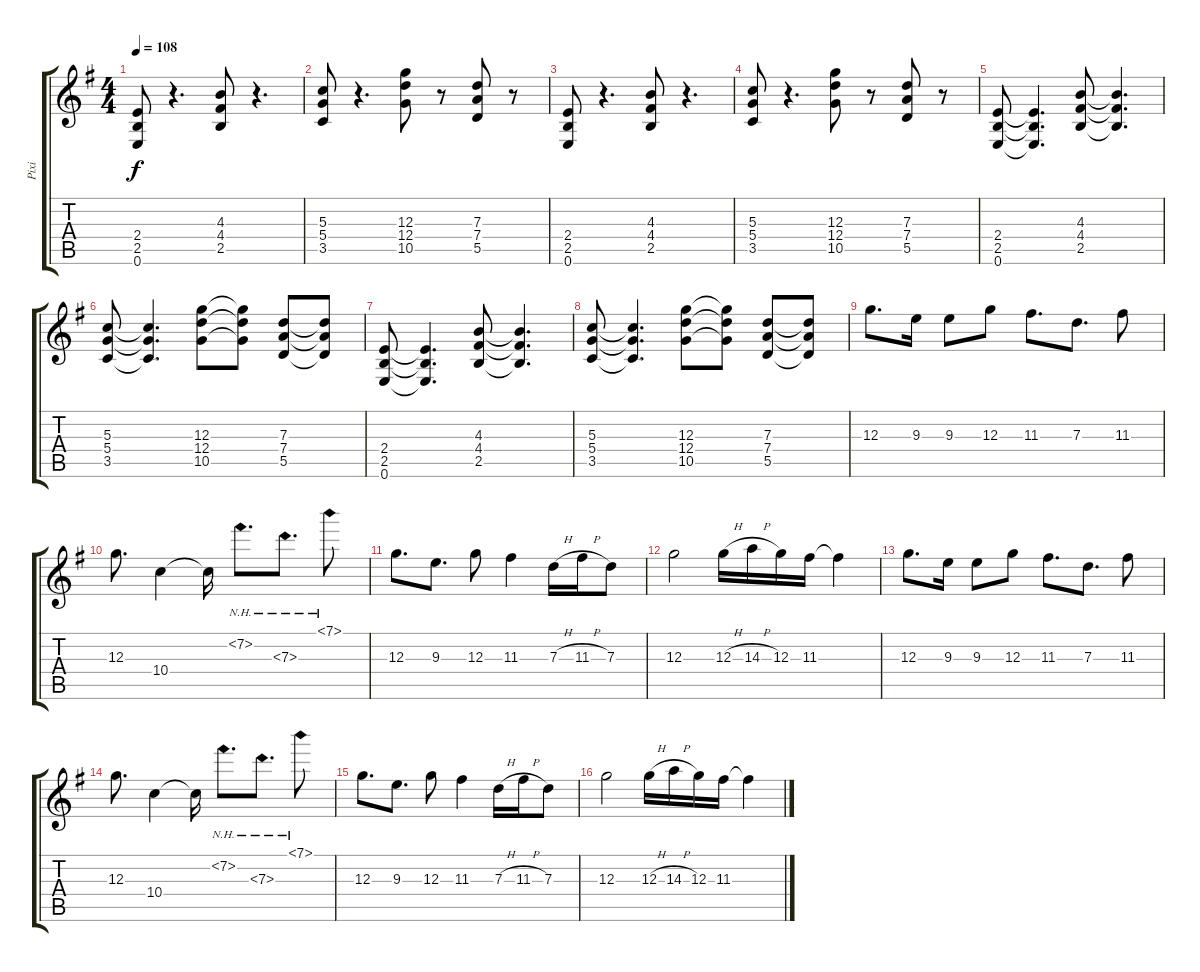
\track ("Pixi" "Pixi") {instrument distortionguitar}
\staff {score tabs}
\tuning (E4 B3 G3 D3 A2 E2) {hide}
\ts (4 4)
\tempo 108
\clef g2
\ks g
(2.4 2.5 0.6).8{dy f} r.4{d} (4.3 4.4 2.5).8 r.4{d} |
(5.3 5.4 3.5).8 r.4{d} (12.3 12.4 10.5).8 r.8 (7.3 7.4 5.5).8 r.8 |
(2.4 2.5 0.6).8 r.4{d} (4.3 4.4 2.5).8 r.4{d} |
(5.3 5.4 3.5).8 r.4{d} (12.3 12.4 10.5).8 r.8 (7.3 7.4 5.5).8 r.8 |
(2.4 2.5 0.6).8 (2.4{t} 2.5{t} 0.6{t}).4{d} (4.3 4.4 2.5).8 (4.3{t} 4.4{t} 2.5{t}).4{d} |
(5.3 5.4 3.5).8 (5.3{t} 5.4{t} 3.5{t}).4{d} (12.3 12.4 10.5).8 (12.3{t} 12.4{t} 10.5{t}).8 (7.3 7.4 5.5).8 (7.3{t} 7.4{t} 5.5{t}).8 |
(2.4 2.5 0.6).8 (2.4{t} 2.5{t} 0.6{t}).4{d} (4.3 4.4 2.5).8 (4.3{t} 4.4{t} 2.5{t}).4{d} |
(5.3 5.4 3.5).8 (5.3{t} 5.4{t} 3.5{t}).4{d} (12.3 12.4 10.5).8 (12.3{t} 12.4{t} 10.5{t}).8 (7.3 7.4 5.5).8 (7.3{t} 7.4{t} 5.5{t}).8 |
12.3.8{d} 9.3.16 9.3.8 12.3.8 11.3.8{d} 7.3.8{d} 11.3.8 |
12.3.8{d} 10.4.4 10.4{t}.16 7.2{nh}.8{d} 7.3{nh}.8{d} 7.1{nh}.8 |
12.3.8{d} 9.3.8{d} 12.3.8 11.3.4 7.3{h}.16 11.3{h}.16 7.3.8 |
12.3.2 12.3{h}.16 14.3{h}.16 12.3.16 11.3.16 11.3{t}.4 |
12.3.8{d} 9.3.16 9.3.8 12.3.8 11.3.8{d} 7.3.8{d} 11.3.8 |
12.3.8{d} 10.4.4 10.4{t}.16 7.2{nh}.8{d} 7.3{nh}.8{d} 7.1{nh}.8 |
12.3.8{d} 9.3.8{d} 12.3.8 11.3.4 7.3{h}.16 11.3{h}.16 7.3.8 |
12.3.2 12.3{h}.16 14.3{h}.16 12.3.16 11.3.16 11.3{t}.4
